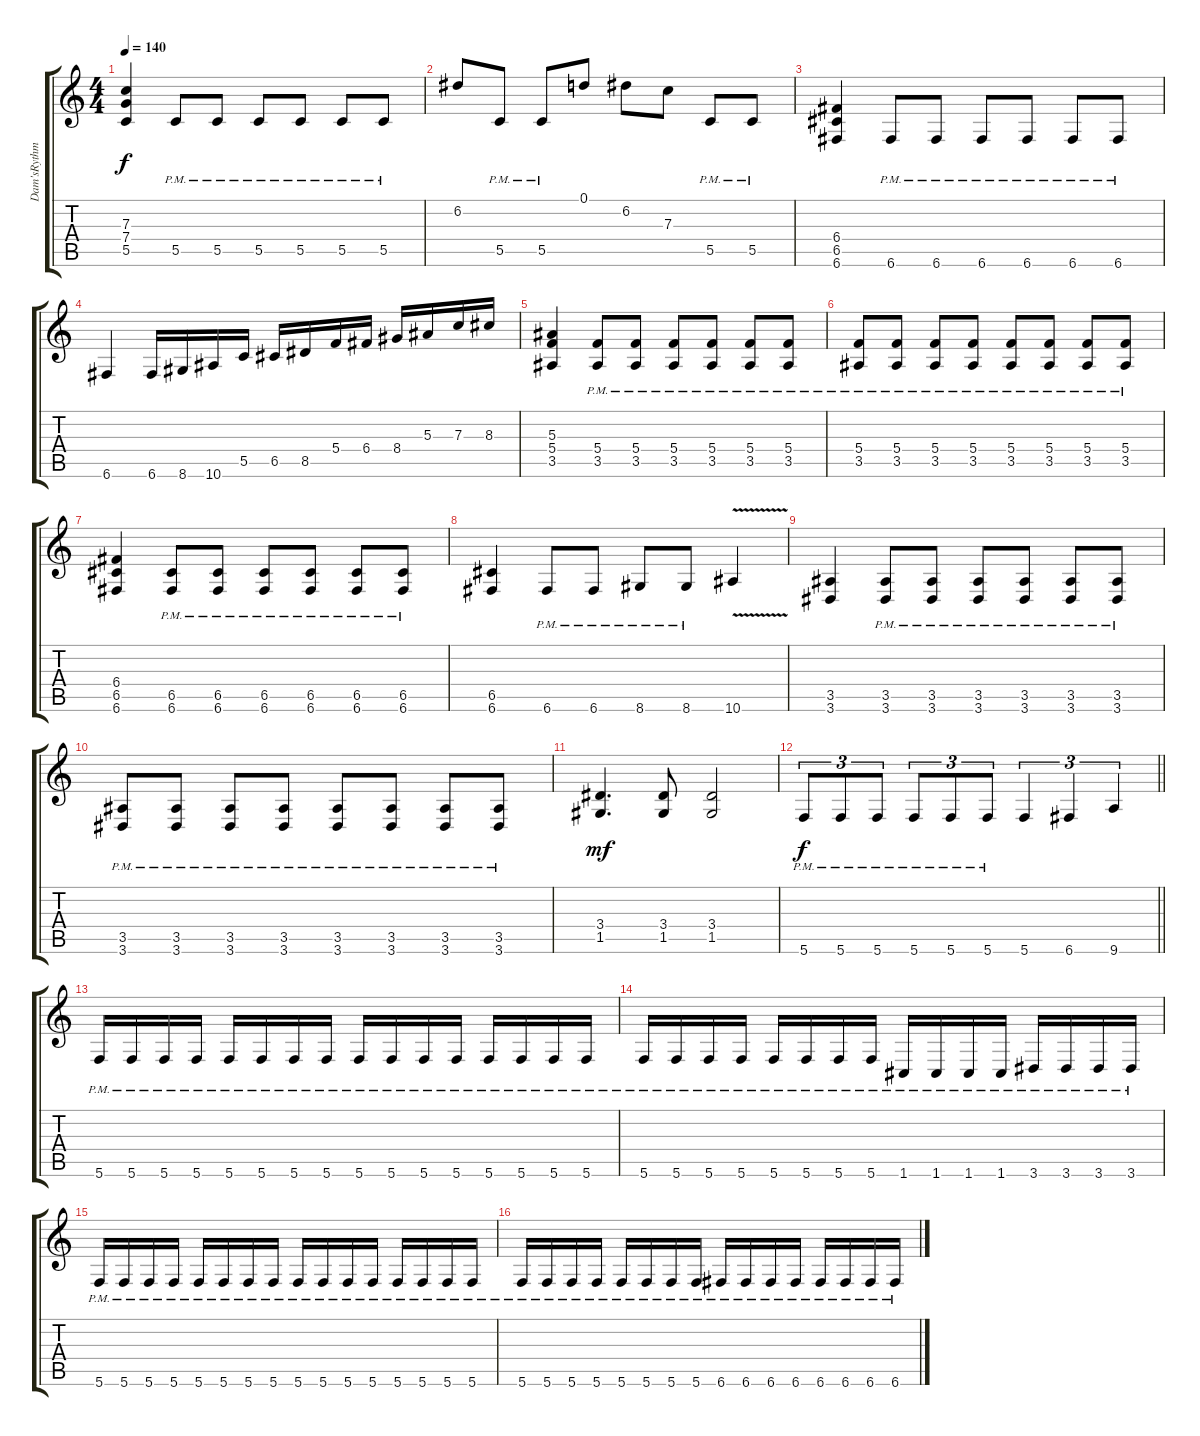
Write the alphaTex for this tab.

\track ("Dam'sRythm" "Dam'sRythm") {instrument distortionguitar}
\staff {score tabs}
\tuning (D4 A3 F3 C3 G2 C2) {hide}
\ts (4 4)
\tempo 140
\clef g2
\ks c
(7.3 7.4 5.5).4{dy f} 5.5{pm}.8 5.5{pm}.8 5.5{pm}.8 5.5{pm}.8 5.5{pm}.8 5.5{pm}.8 |
6.2.8 5.5{pm}.8 5.5{pm}.8 0.1.8 6.2.8 7.3.8 5.5{pm}.8 5.5{pm}.8 |
(6.4 6.5 6.6).4 6.6{pm}.8 6.6{pm}.8 6.6{pm}.8 6.6{pm}.8 6.6{pm}.8 6.6{pm}.8 |
6.6.4 6.6.16 8.6.16 10.6.16 5.5.16 6.5.16 8.5.16 5.4.16 6.4.16 8.4.16 5.3.16 7.3.16 8.3.16 |
(5.3 5.4 3.5).4 (5.4{pm} 3.5{pm}).8 (5.4{pm} 3.5{pm}).8 (5.4{pm} 3.5{pm}).8 (5.4{pm} 3.5{pm}).8 (5.4{pm} 3.5{pm}).8 (5.4{pm} 3.5{pm}).8 |
(5.4{pm} 3.5{pm}).8 (5.4{pm} 3.5{pm}).8 (5.4{pm} 3.5{pm}).8 (5.4{pm} 3.5{pm}).8 (5.4{pm} 3.5{pm}).8 (5.4{pm} 3.5{pm}).8 (5.4{pm} 3.5{pm}).8 (5.4{pm} 3.5{pm}).8 |
(6.4 6.5 6.6).4 (6.5{pm} 6.6{pm}).8 (6.5{pm} 6.6{pm}).8 (6.5{pm} 6.6{pm}).8 (6.5{pm} 6.6{pm}).8 (6.5{pm} 6.6{pm}).8 (6.5{pm} 6.6{pm}).8 |
(6.5 6.6).4 6.6{pm}.8 6.6{pm}.8 8.6{pm}.8 8.6{pm}.8 10.6{v}.4 |
(3.5 3.6).4 (3.5{pm} 3.6{pm}).8 (3.5{pm} 3.6{pm}).8 (3.5{pm} 3.6{pm}).8 (3.5{pm} 3.6{pm}).8 (3.5{pm} 3.6{pm}).8 (3.5{pm} 3.6{pm}).8 |
(3.5{pm} 3.6{pm}).8 (3.5{pm} 3.6{pm}).8 (3.5{pm} 3.6{pm}).8 (3.5{pm} 3.6{pm}).8 (3.5{pm} 3.6{pm}).8 (3.5{pm} 3.6{pm}).8 (3.5{pm} 3.6{pm}).8 (3.5{pm} 3.6{pm}).8 |
(3.4 1.5).4{d dy mf} (3.4 1.5).8 (3.4 1.5).2 |
\barLineRight lightlight
5.6{pm}.8{tu (3 2) dy f} 5.6{pm}.8{tu (3 2)} 5.6{pm}.8{tu (3 2)} 5.6{pm}.8{tu (3 2)} 5.6{pm}.8{tu (3 2)} 5.6{pm}.8{tu (3 2)} 5.6.4{tu (3 2)} 6.6.4{tu (3 2)} 9.6.4{tu (3 2)} |
5.6{pm}.16 5.6{pm}.16 5.6{pm}.16 5.6{pm}.16 5.6{pm}.16 5.6{pm}.16 5.6{pm}.16 5.6{pm}.16 5.6{pm}.16 5.6{pm}.16 5.6{pm}.16 5.6{pm}.16 5.6{pm}.16 5.6{pm}.16 5.6{pm}.16 5.6{pm}.16 |
5.6{pm}.16 5.6{pm}.16 5.6{pm}.16 5.6{pm}.16 5.6{pm}.16 5.6{pm}.16 5.6{pm}.16 5.6{pm}.16 1.6{pm}.16 1.6{pm}.16 1.6{pm}.16 1.6{pm}.16 3.6{pm}.16 3.6{pm}.16 3.6{pm}.16 3.6{pm}.16 |
5.6{pm}.16 5.6{pm}.16 5.6{pm}.16 5.6{pm}.16 5.6{pm}.16 5.6{pm}.16 5.6{pm}.16 5.6{pm}.16 5.6{pm}.16 5.6{pm}.16 5.6{pm}.16 5.6{pm}.16 5.6{pm}.16 5.6{pm}.16 5.6{pm}.16 5.6{pm}.16 |
5.6{pm}.16 5.6{pm}.16 5.6{pm}.16 5.6{pm}.16 5.6{pm}.16 5.6{pm}.16 5.6{pm}.16 5.6{pm}.16 6.6{pm}.16 6.6{pm}.16 6.6{pm}.16 6.6{pm}.16 6.6{pm}.16 6.6{pm}.16 6.6{pm}.16 6.6{pm}.16
